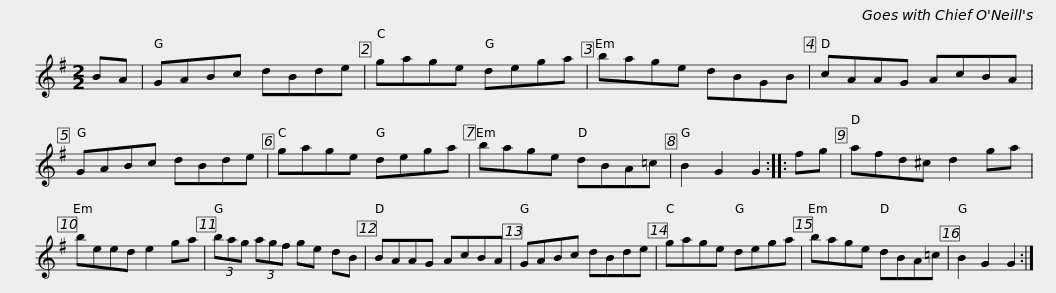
X:1
L:1/8
M:2/2
I:linebreak $
K:G
V:1 treble
V:1
 BA | GABc dBde | gage dega | bage dBGB | cAAG AcBA | %5
 GABc dBde |$ gage dega | bage dBA=c | B2 G2 G2 :: fg | %10
 afd^c d2 ga | beed e2 ga |$ (3bag (3agf ge dB | BAAG AcBA | GABc dBde | %15
 gage dega | bage dBA=c |$ B2 G2 G2 :| %18
